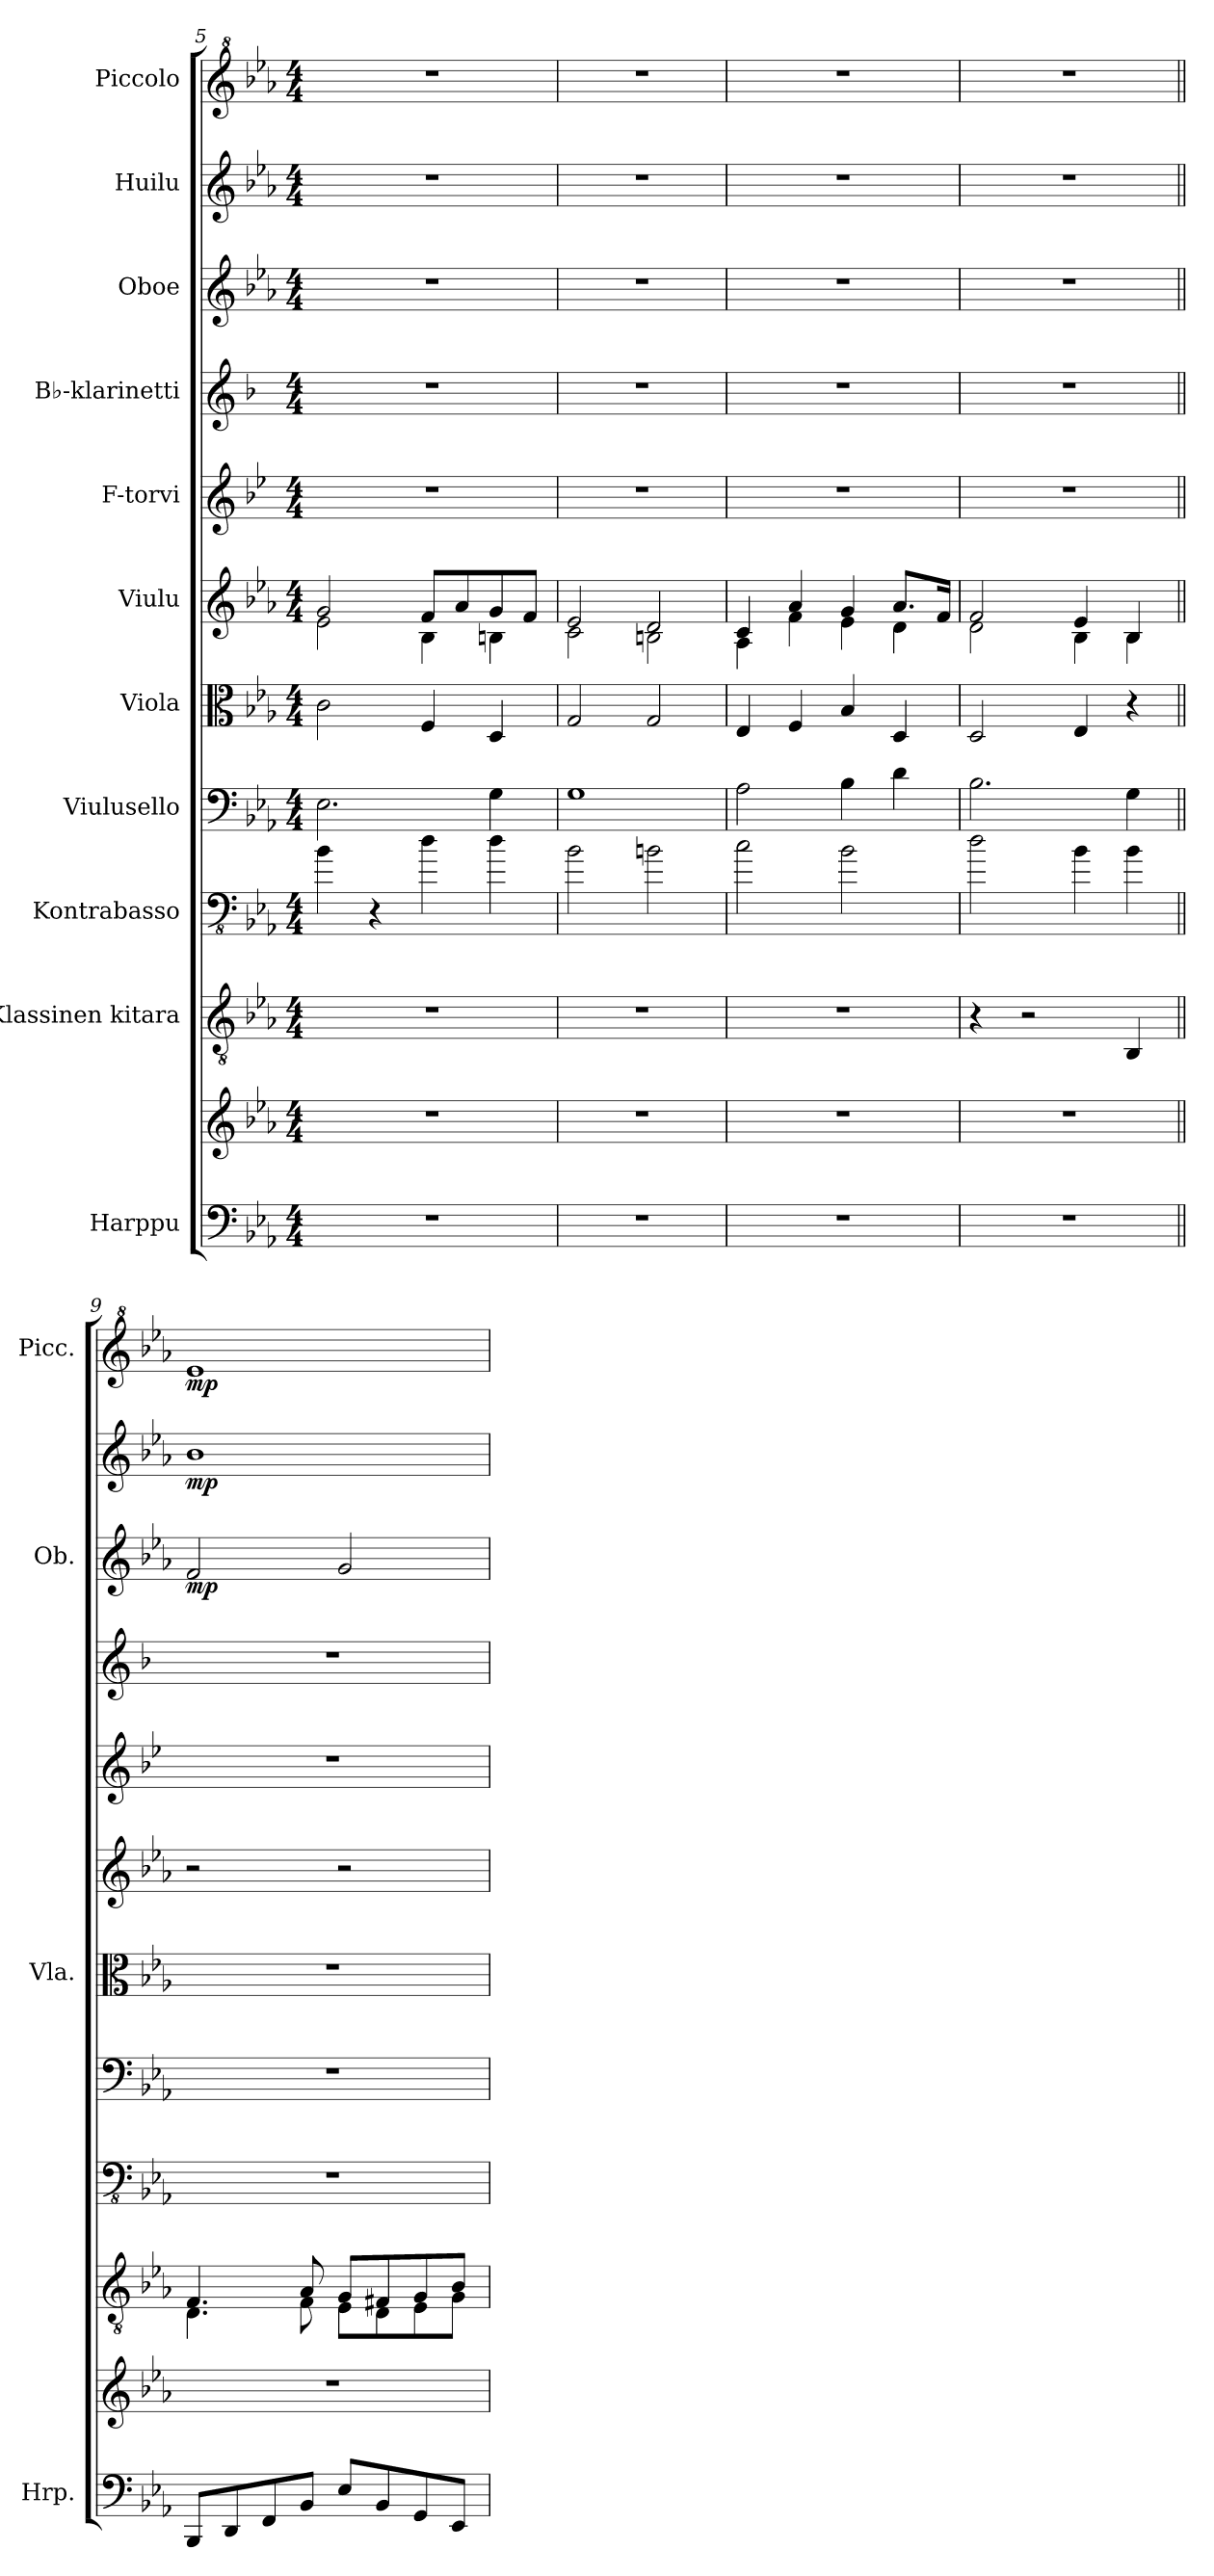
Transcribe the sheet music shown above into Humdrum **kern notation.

**kern	**kern	**kern	**kern	**kern	**kern	**kern	**kern	**kern	**kern	**dynam	**kern	**dynam	**kern	**dynam
*part11	*part11	*part10	*part9	*part8	*part7	*part6	*part5	*part4	*part3	*part3	*part2	*part2	*part1	*part1
*staff12	*staff11	*staff10	*staff9	*staff8	*staff7	*staff6	*staff5	*staff4	*staff3	*staff3	*staff2	*staff2	*staff1	*staff1
*I"Harppu	*	*I"Klassinen kitara	*I"Kontrabasso	*I"Viulusello	*I"Viola	*I"Viulu	*I"F-torvi	*I"B♭-klarinetti	*I"Oboe	*	*I"Huilu	*	*I"Piccolo	*
*I'Hrp.	*	*	*	*	*I'Vla.	*	*	*	*I'Ob.	*	*	*	*I'Picc.	*
*clefF4	*clefG2	*clefGv2	*clefFv4	*clefF4	*clefC3	*clefG2	*clefG2	*clefG2	*clefG2	*	*clefG2	*	*clefG^2	*
*	*	*	*ITrd7c12	*	*	*	*ITrd4c7	*ITrd1c2	*	*	*	*	*ITrd-7c-12	*
*k[b-e-a-]	*k[b-e-a-]	*k[b-e-a-]	*k[b-e-a-]	*k[b-e-a-]	*k[b-e-a-]	*k[b-e-a-]	*k[b-e-a-]	*k[b-e-a-]	*k[b-e-a-]	*	*k[b-e-a-]	*	*k[b-e-a-]	*
*M4/4	*M4/4	*M4/4	*M4/4	*M4/4	*M4/4	*M4/4	*M4/4	*M4/4	*M4/4	*	*M4/4	*	*M4/4	*
=5	=5	=5	=5	=5	=5	=5	=5	=5	=5	=5	=5	=5	=5	=5
*	*	*	*	*	*	*^	*	*	*	*	*	*	*	*
1r	1r	1r	4BB-\	2.E-\	2c\	2g/	2e-\	1r	1r	1r	.	1r	.	1r	.
.	.	.	4r	.	.	.	.	.	.	.	.	.	.	.	.
.	.	.	4D\	.	4F/	8f/L	4B-\	.	.	.	.	.	.	.	.
.	.	.	.	.	.	8a-/	.	.	.	.	.	.	.	.	.
.	.	.	4D\	4G\	4D/	8g/	4Bn\	.	.	.	.	.	.	.	.
.	.	.	.	.	.	8f/J	.	.	.	.	.	.	.	.	.
=6	=6	=6	=6	=6	=6	=6	=6	=6	=6	=6	=6	=6	=6	=6	=6
1r	1r	1r	2BB-\	1G	2G/	2e-/	2c\	1r	1r	1r	.	1r	.	1r	.
.	.	.	2BBn\	.	2G/	2d/	2Bn\	.	.	.	.	.	.	.	.
!!LO:PB:g=z
=7	=7	=7	=7	=7	=7	=7	=7	=7	=7	=7	=7	=7	=7	=7	=7
1r	1r	1r	2C\	2A-\	4E-/	4c/	4A-\	1r	1r	1r	.	1r	.	1r	.
.	.	.	.	.	4F/	4a-/	4f\	.	.	.	.	.	.	.	.
.	.	.	2BB-\	4B-\	4B-/	4g/	4e-\	.	.	.	.	.	.	.	.
.	.	.	.	4d\	4D/	8.a-/L	4d\	.	.	.	.	.	.	.	.
.	.	.	.	.	.	16f/Jk	.	.	.	.	.	.	.	.	.
=8	=8	=8	=8	=8	=8	=8	=8	=8	=8	=8	=8	=8	=8	=8	=8
1r	1r	4r	2D\	2.B-\	2D/	2f/	2d\	1r	1r	1r	.	1r	.	1r	.
.	.	2r	.	.	.	.	.	.	.	.	.	.	.	.	.
.	.	.	4BB-\	.	4E-/	4e-/	4B-\	.	.	.	.	.	.	.	.
.	.	4BB-/	4BB-\	4G\	4r	4B-/	4B-\	.	.	.	.	.	.	.	.
=9||	=9||	=9||	=9||	=9||	=9||	=9||	=9||	=9||	=9||	=9||	=9||	=9||	=9||	=9||	=9||
*	*	*^	*	*	*	*	*	*	*	*	*	*	*	*	*
!	!	!	!	!	!	!	!	!	!	!	!	!LO:DY:b	!	!LO:DY:b	!	!LO:DY:b
*	*	*	*	*	*	*	*v	*v	*	*	*	*	*	*	*	*
8BBB-/L	1r	4.F/	4.D\	1r	1r	1r	2r	1r	1r	2f/	mp	1b-	mp	1eee-	mp
8DD/	.	.	.	.	.	.	.	.	.	.	.	.	.	.	.
8FF/	.	.	.	.	.	.	.	.	.	.	.	.	.	.	.
8BB-/J	.	8A-/	8F\	.	.	.	.	.	.	.	.	.	.	.	.
8E-/L	.	8G/L	8E-\L	.	.	.	2r	.	.	2g/	.	.	.	.	.
8BB-/	.	8F#X/	8D\	.	.	.	.	.	.	.	.	.	.	.	.
8GG/	.	8G/	8E-\	.	.	.	.	.	.	.	.	.	.	.	.
8EE-/J	.	8B-/J	8G\J	.	.	.	.	.	.	.	.	.	.	.	.
*	*	*v	*v	*	*	*	*	*	*	*	*	*	*	*	*
=	=	=	=	=	=	=	=	=	=	=	=	=	=	=
*-	*-	*-	*-	*-	*-	*-	*-	*-	*-	*-	*-	*-	*-	*-
